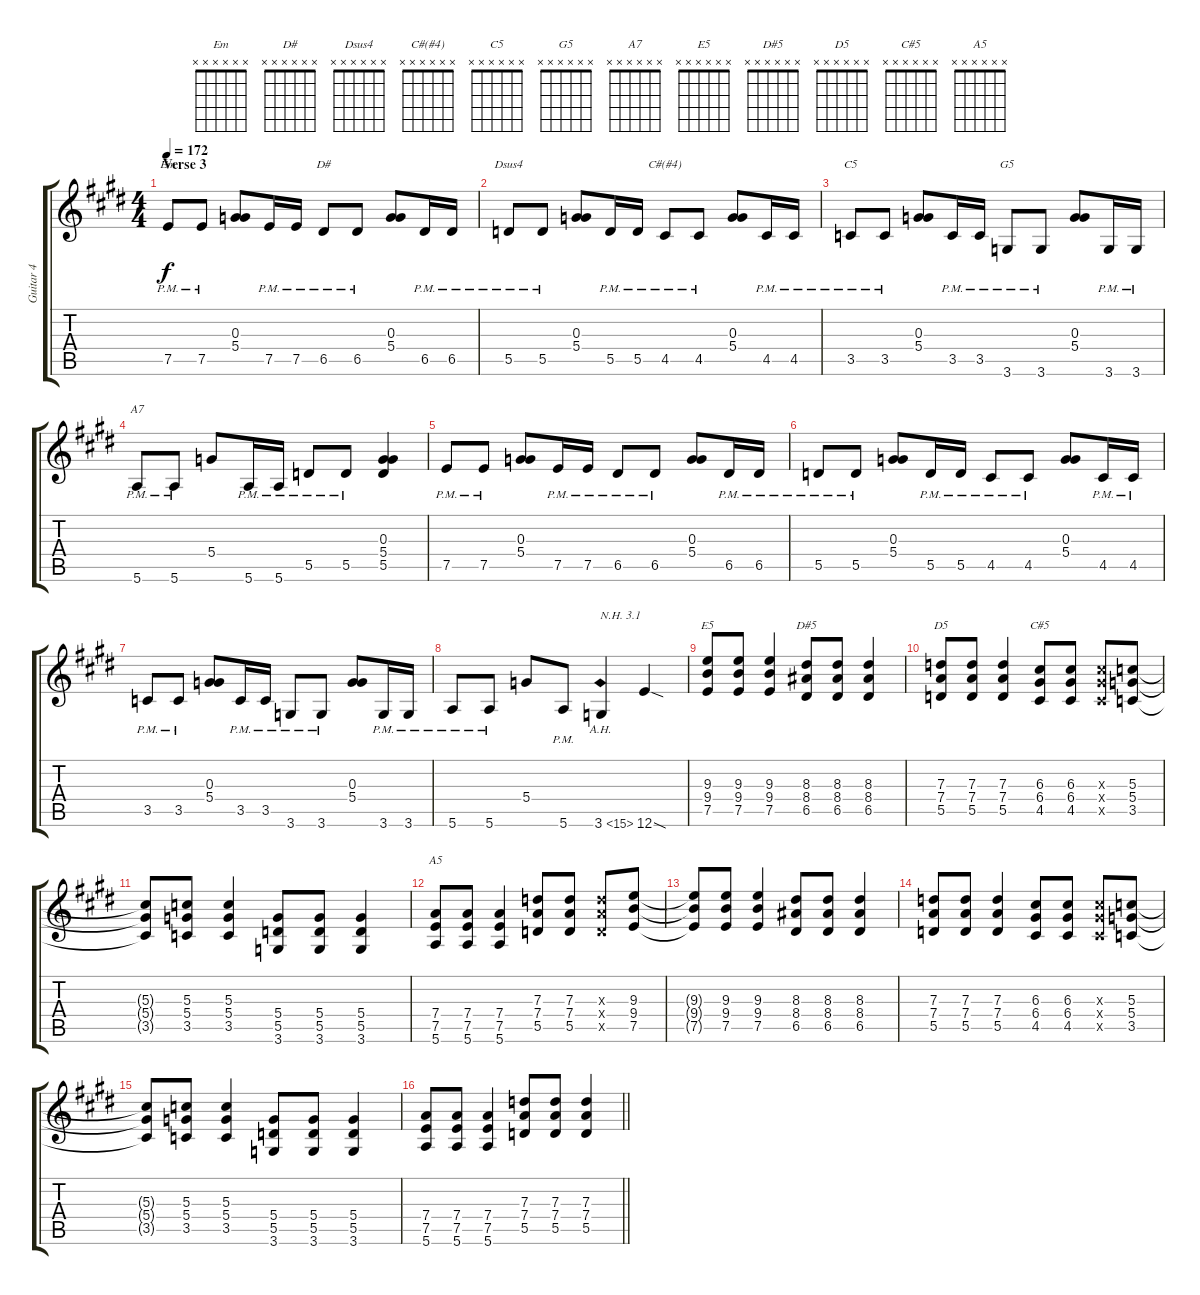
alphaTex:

\track ("Guitar 4" "Guitar 4") {instrument distortionguitar}
\staff {score tabs}
\tuning (E4 B3 G3 D3 A2 E2) {hide}
\chord ("Em" x x x x x x)
\chord ("D#" x x x x x x)
\chord ("Dsus4" x x x x x x)
\chord ("C#(#4)" x x x x x x)
\chord ("C5" x x x x x x)
\chord ("G5" x x x x x x)
\chord ("A7" x x x x x x)
\chord ("E5" x x x x x x)
\chord ("D#5" x x x x x x)
\chord ("D5" x x x x x x)
\chord ("C#5" x x x x x x)
\chord ("A5" x x x x x x)
\ts (4 4)
\section ("" "Verse 3")
\tempo 172
\clef g2
\ks e
7.5{pm}.8{ch "Em" dy f} 7.5{pm}.8 (0.3 5.4).8 7.5{pm}.16 7.5{pm}.16 6.5{pm}.8{ch "D#"} 6.5{pm}.8 (0.3 5.4).8 6.5{pm}.16 6.5{pm}.16 |
5.5{pm}.8{ch "Dsus4"} 5.5{pm}.8 (0.3 5.4).8 5.5{pm}.16 5.5{pm}.16 4.5{pm}.8{ch "C#(#4)"} 4.5{pm}.8 (0.3 5.4).8 4.5{pm}.16 4.5{pm}.16 |
3.5{pm}.8{ch "C5"} 3.5{pm}.8 (0.3 5.4).8 3.5{pm}.16 3.5{pm}.16 3.6{pm}.8{ch "G5"} 3.6{pm}.8 (0.3 5.4).8 3.6{pm}.16 3.6{pm}.16 |
5.6{pm}.8{ch "A7"} 5.6{pm}.8 5.4.8 5.6{pm}.16 5.6{pm}.16 5.5{pm}.8 5.5{pm}.8 (0.3 5.4 5.5).4 |
7.5{pm}.8 7.5{pm}.8 (0.3 5.4).8 7.5{pm}.16 7.5{pm}.16 6.5{pm}.8 6.5{pm}.8 (0.3 5.4).8 6.5{pm}.16 6.5{pm}.16 |
5.5{pm}.8 5.5{pm}.8 (0.3 5.4).8 5.5{pm}.16 5.5{pm}.16 4.5{pm}.8 4.5{pm}.8 (0.3 5.4).8 4.5{pm}.16 4.5{pm}.16 |
3.5{pm}.8 3.5{pm}.8 (0.3 5.4).8 3.5{pm}.16 3.5{pm}.16 3.6{pm}.8 3.6{pm}.8 (0.3 5.4).8 3.6{pm}.16 3.6{pm}.16 |
5.6{pm}.8 5.6{pm}.8 5.4.8 5.6{pm}.8 3.6{ah 12}.4{txt "N.H. 3.1"} 12.6{sod}.4 |
(9.3 9.4 7.5).8{ch "E5"} (9.3 9.4 7.5).8 (9.3 9.4 7.5).4 (8.3 8.4 6.5).8{ch "D#5"} (8.3 8.4 6.5).8 (8.3 8.4 6.5).4 |
(7.3 7.4 5.5).8{ch "D5"} (7.3 7.4 5.5).8 (7.3 7.4 5.5).4 (6.3 6.4 4.5).8{ch "C#5"} (6.3 6.4 4.5).8 (6.3{x} 6.4{x} 4.5{x}).8 (5.3 5.4 3.5).8 |
(5.3{t} 5.4{t} 3.5{t}).8 (5.3 5.4 3.5).8 (5.3 5.4 3.5).4 (5.4 5.5 3.6).8 (5.4 5.5 3.6).8 (5.4 5.5 3.6).4 |
(7.4 7.5 5.6).8{ch "A5"} (7.4 7.5 5.6).8 (7.4 7.5 5.6).4 (7.3 7.4 5.5).8 (7.3 7.4 5.5).8 (7.3{x} 7.4{x} 5.5{x}).8 (9.3 9.4 7.5).8 |
(9.3{t} 9.4{t} 7.5{t}).8 (9.3 9.4 7.5).8 (9.3 9.4 7.5).4 (8.3 8.4 6.5).8 (8.3 8.4 6.5).8 (8.3 8.4 6.5).4 |
(7.3 7.4 5.5).8 (7.3 7.4 5.5).8 (7.3 7.4 5.5).4 (6.3 6.4 4.5).8 (6.3 6.4 4.5).8 (6.3{x} 6.4{x} 4.5{x}).8 (5.3 5.4 3.5).8 |
(5.3{t} 5.4{t} 3.5{t}).8 (5.3 5.4 3.5).8 (5.3 5.4 3.5).4 (5.4 5.5 3.6).8 (5.4 5.5 3.6).8 (5.4 5.5 3.6).4 |
\barLineRight lightlight
(7.4 7.5 5.6).8 (7.4 7.5 5.6).8 (7.4 7.5 5.6).4 (7.3 7.4 5.5).8 (7.3 7.4 5.5).8 (7.3 7.4 5.5).4
